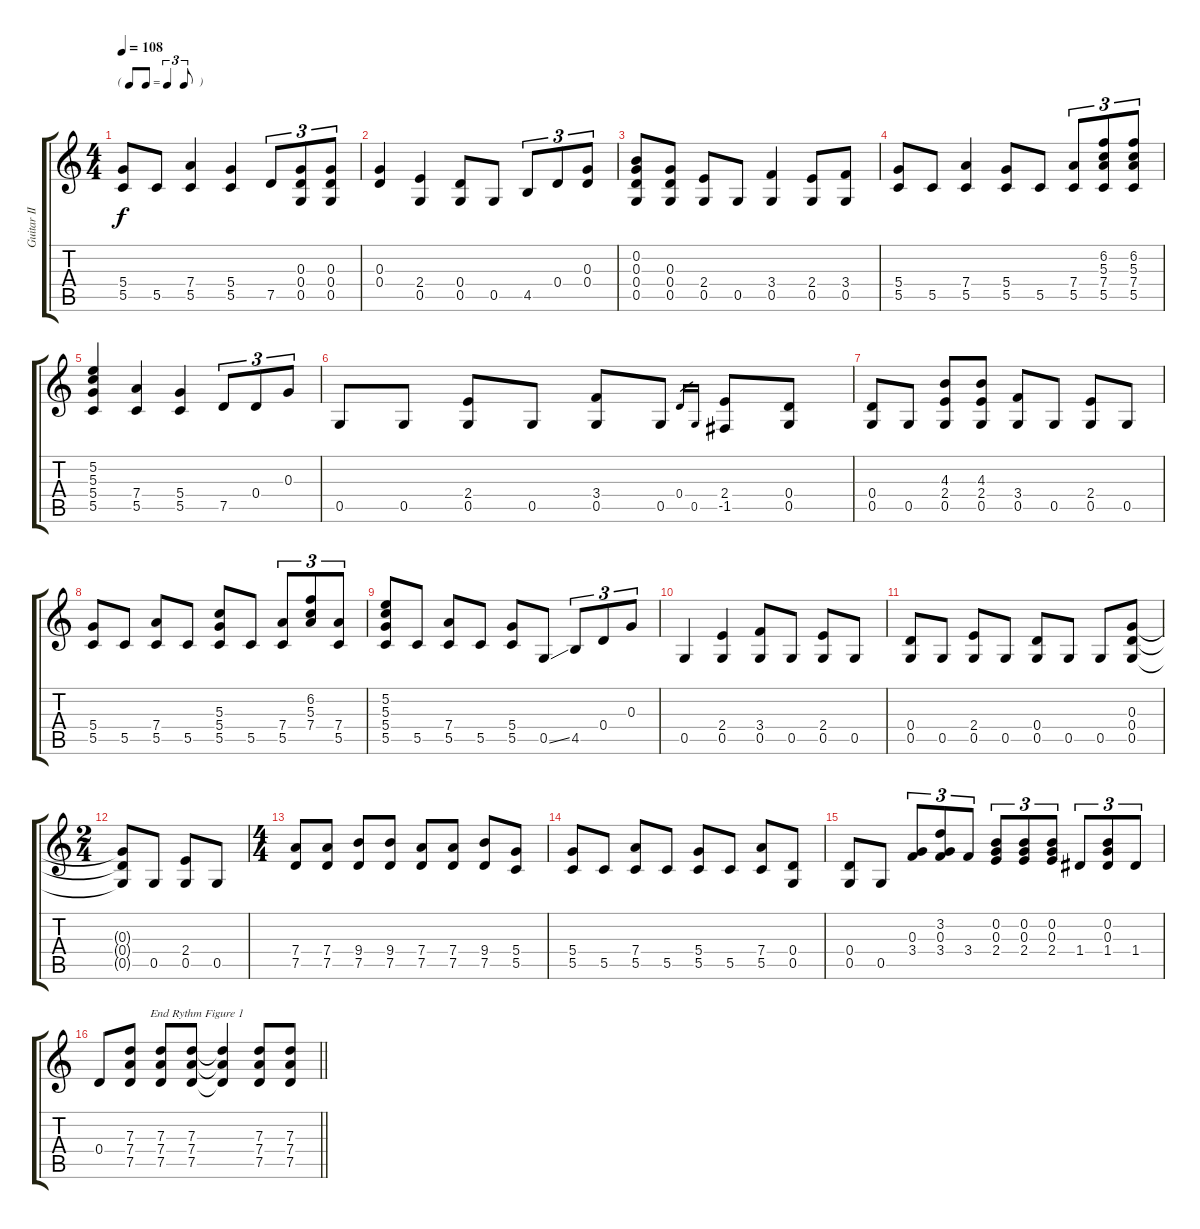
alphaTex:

\track ("Guitar II [Open G]" "Guitar II ") {instrument electricguitarclean}
\staff {score tabs}
\tuning (D4 B3 G3 D3 G2 D3) {hide}
\ts (4 4)
\tf triplet8th
\tempo 108
\clef g2
\ks c
(5.4 5.5).8{dy f} 5.5.8 (7.4 5.5).4 (5.4 5.5).4 7.5.8{tu (3 2)} (0.3 0.4 0.5).8{tu (3 2)} (0.3 0.4 0.5).8{tu (3 2)} |
(0.3 0.4).4 (2.4 0.5).4 (0.4 0.5).8 0.5.8 4.5.8{tu (3 2)} 0.4.8{tu (3 2)} (0.3 0.4).8{tu (3 2)} |
(0.2 0.3 0.4 0.5).8 (0.3 0.4 0.5).8 (2.4 0.5).8 0.5.8 (3.4 0.5).4 (2.4 0.5).8 (3.4 0.5).8 |
(5.4 5.5).8 5.5.8 (7.4 5.5).4 (5.4 5.5).8 5.5.8 (7.4 5.5).8{tu (3 2)} (6.2 5.3 7.4 5.5).8{tu (3 2)} (6.2 5.3 7.4 5.5).8{tu (3 2)} |
(5.2 5.3 5.4 5.5).4 (7.4 5.5).4 (5.4 5.5).4 7.5.8{tu (3 2)} 0.4.8{tu (3 2)} 0.3.8{tu (3 2)} |
0.5.8 0.5.8 (2.4 0.5).8 0.5.8 (3.4 0.5).8 0.5.8 0.4.16{gr} 0.5.16{gr} (2.4 -1.5).8 (0.4 0.5).8 |
(0.4 0.5).8 0.5.8 (4.3 2.4 0.5).8 (4.3 2.4 0.5).8 (3.4 0.5).8 0.5.8 (2.4 0.5).8 0.5.8 |
(5.4 5.5).8 5.5.8 (7.4 5.5).8 5.5.8 (5.3 5.4 5.5).8 5.5.8 (7.4 5.5).8{tu (3 2)} (6.2 5.3 7.4).8{tu (3 2)} (7.4 5.5).8{tu (3 2)} |
(5.2 5.3 5.4 5.5).8 5.5.8 (7.4 5.5).8 5.5.8 (5.4 5.5).8 0.5{ss}.8 4.5.8{tu (3 2)} 0.4.8{tu (3 2)} 0.3.8{tu (3 2)} |
0.5.4 (2.4 0.5).4 (3.4 0.5).8 0.5.8 (2.4 0.5).8 0.5.8 |
(0.4 0.5).8 0.5.8 (2.4 0.5).8 0.5.8 (0.4 0.5).8 0.5.8 0.5.8 (0.3 0.4 0.5).8 |
\ts (2 4)
(0.3{t} 0.4{t} 0.5{t}).8 0.5.8 (2.4 0.5).8 0.5.8 |
\ts (4 4)
(7.4 7.5).8 (7.4 7.5).8 (9.4 7.5).8 (9.4 7.5).8 (7.4 7.5).8 (7.4 7.5).8 (9.4 7.5).8 (5.4 5.5).8 |
(5.4 5.5).8 5.5.8 (7.4 5.5).8 5.5.8 (5.4 5.5).8 5.5.8 (7.4 5.5).8 (0.4 0.5).8 |
(0.4 0.5).8 0.5.8 (0.3 3.4).8{tu (3 2)} (3.2 0.3 3.4).8{tu (3 2)} 3.4.8{tu (3 2)} (0.2 0.3 2.4).8{tu (3 2)} (0.2 0.3 2.4).8{tu (3 2)} (0.2 0.3 2.4).8{tu (3 2)} 1.4.8{tu (3 2)} (0.2 0.3 1.4).8{tu (3 2)} 1.4.8{tu (3 2)} |
\barLineRight lightlight
0.4.8{txt "                 End Rythm Figure 1"} (7.3 7.4 7.5).8 (7.3 7.4 7.5).8 (7.3 7.4 7.5).8 (7.3{t} 7.4{t} 7.5{t}).4 (7.3 7.4 7.5).8 (7.3 7.4 7.5).8
